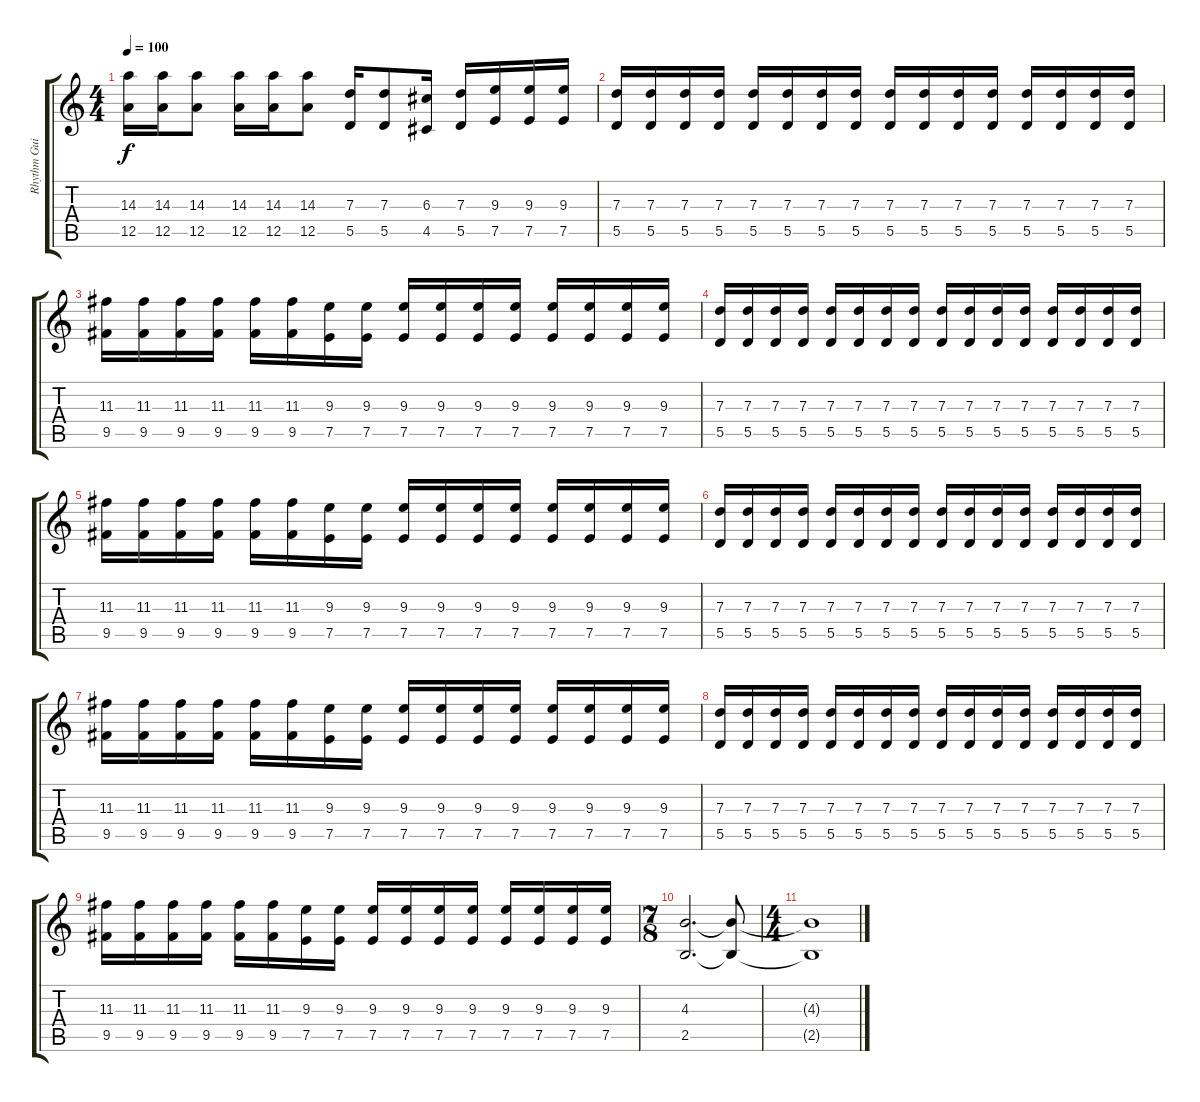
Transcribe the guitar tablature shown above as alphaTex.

\track ("Rhythm Guitar II" "Rhythm Gui") {instrument distortionguitar}
\staff {score tabs}
\tuning (E4 B3 G3 D3 A2 E2) {hide}
\ts (4 4)
\tempo 100
\clef g2
\ks c
(14.3 12.5).16{dy f} (14.3 12.5).16 (14.3 12.5).8 (14.3 12.5).16 (14.3 12.5).16 (14.3 12.5).8 (7.3 5.5).16 (7.3 5.5).8 (6.3 4.5).16 (7.3 5.5).16 (9.3 7.5).16 (9.3 7.5).16 (9.3 7.5).16 |
(7.3 5.5).16 (7.3 5.5).16 (7.3 5.5).16 (7.3 5.5).16 (7.3 5.5).16 (7.3 5.5).16 (7.3 5.5).16 (7.3 5.5).16 (7.3 5.5).16 (7.3 5.5).16 (7.3 5.5).16 (7.3 5.5).16 (7.3 5.5).16 (7.3 5.5).16 (7.3 5.5).16 (7.3 5.5).16 |
(11.3 9.5).16 (11.3 9.5).16 (11.3 9.5).16 (11.3 9.5).16 (11.3 9.5).16 (11.3 9.5).16 (9.3 7.5).16 (9.3 7.5).16 (9.3 7.5).16 (9.3 7.5).16 (9.3 7.5).16 (9.3 7.5).16 (9.3 7.5).16 (9.3 7.5).16 (9.3 7.5).16 (9.3 7.5).16 |
(7.3 5.5).16 (7.3 5.5).16 (7.3 5.5).16 (7.3 5.5).16 (7.3 5.5).16 (7.3 5.5).16 (7.3 5.5).16 (7.3 5.5).16 (7.3 5.5).16 (7.3 5.5).16 (7.3 5.5).16 (7.3 5.5).16 (7.3 5.5).16 (7.3 5.5).16 (7.3 5.5).16 (7.3 5.5).16 |
(11.3 9.5).16 (11.3 9.5).16 (11.3 9.5).16 (11.3 9.5).16 (11.3 9.5).16 (11.3 9.5).16 (9.3 7.5).16 (9.3 7.5).16 (9.3 7.5).16 (9.3 7.5).16 (9.3 7.5).16 (9.3 7.5).16 (9.3 7.5).16 (9.3 7.5).16 (9.3 7.5).16 (9.3 7.5).16 |
(7.3 5.5).16 (7.3 5.5).16 (7.3 5.5).16 (7.3 5.5).16 (7.3 5.5).16 (7.3 5.5).16 (7.3 5.5).16 (7.3 5.5).16 (7.3 5.5).16 (7.3 5.5).16 (7.3 5.5).16 (7.3 5.5).16 (7.3 5.5).16 (7.3 5.5).16 (7.3 5.5).16 (7.3 5.5).16 |
(11.3 9.5).16 (11.3 9.5).16 (11.3 9.5).16 (11.3 9.5).16 (11.3 9.5).16 (11.3 9.5).16 (9.3 7.5).16 (9.3 7.5).16 (9.3 7.5).16 (9.3 7.5).16 (9.3 7.5).16 (9.3 7.5).16 (9.3 7.5).16 (9.3 7.5).16 (9.3 7.5).16 (9.3 7.5).16 |
(7.3 5.5).16 (7.3 5.5).16 (7.3 5.5).16 (7.3 5.5).16 (7.3 5.5).16 (7.3 5.5).16 (7.3 5.5).16 (7.3 5.5).16 (7.3 5.5).16 (7.3 5.5).16 (7.3 5.5).16 (7.3 5.5).16 (7.3 5.5).16 (7.3 5.5).16 (7.3 5.5).16 (7.3 5.5).16 |
(11.3 9.5).16 (11.3 9.5).16 (11.3 9.5).16 (11.3 9.5).16 (11.3 9.5).16 (11.3 9.5).16 (9.3 7.5).16 (9.3 7.5).16 (9.3 7.5).16 (9.3 7.5).16 (9.3 7.5).16 (9.3 7.5).16 (9.3 7.5).16 (9.3 7.5).16 (9.3 7.5).16 (9.3 7.5).16 |
\ts (7 8)
(4.3 2.5).2{d} (4.3{t} 2.5{t}).8 |
\ts (4 4)
(4.3{t} 2.5{t}).1
